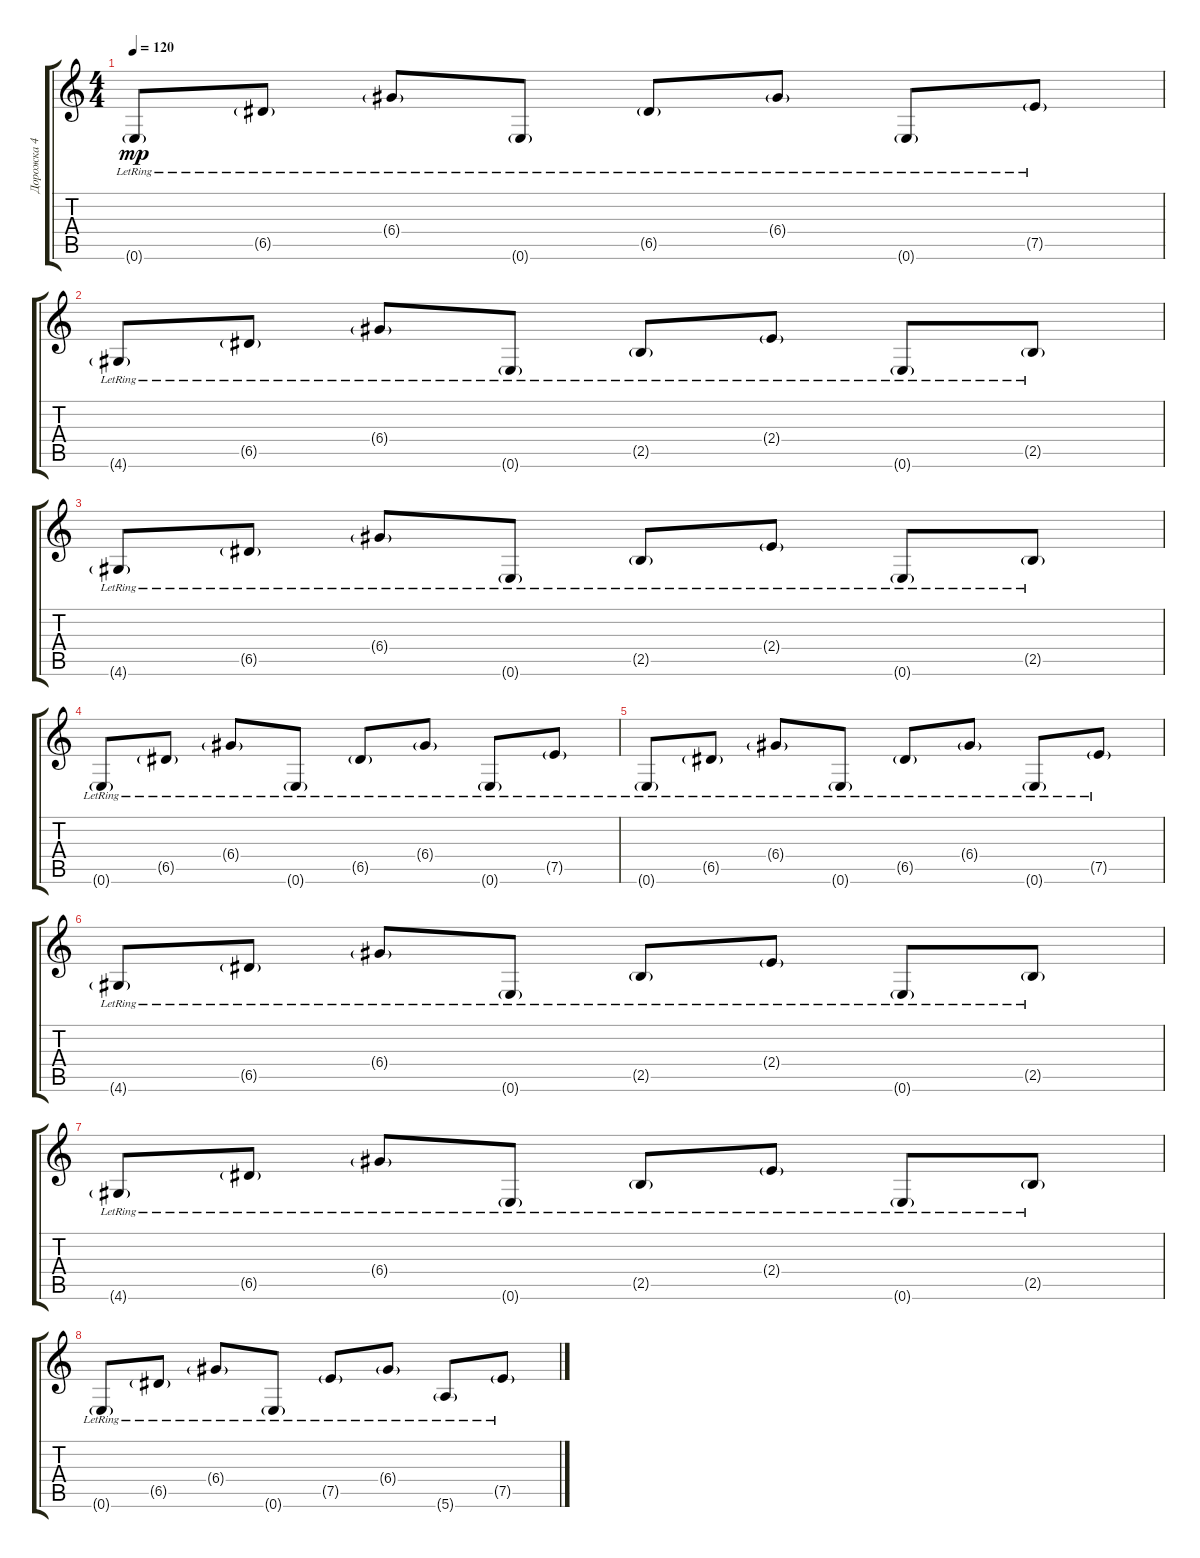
\track ("Дорожка 4" "Дорожка 4") {instrument electricguitarclean}
\staff {score tabs}
\tuning (E4 B3 G3 D3 A2 E2) {hide}
\ts (4 4)
\tempo 120
\clef g2
\ks c
0.6{g lr}.8{dy mp} 6.5{g lr}.8 6.4{g lr}.8 0.6{g lr}.8 6.5{g lr}.8 6.4{g lr}.8 0.6{g lr}.8 7.5{g lr}.8 |
4.6{g lr}.8 6.5{g lr}.8 6.4{g lr}.8 0.6{g lr}.8 2.5{g lr}.8 2.4{g lr}.8 0.6{g lr}.8 2.5{g lr}.8 |
4.6{g lr}.8 6.5{g lr}.8 6.4{g lr}.8 0.6{g lr}.8 2.5{g lr}.8 2.4{g lr}.8 0.6{g lr}.8 2.5{g lr}.8 |
0.6{g lr}.8 6.5{g lr}.8 6.4{g lr}.8 0.6{g lr}.8 6.5{g lr}.8 6.4{g lr}.8 0.6{g lr}.8 7.5{g lr}.8 |
0.6{g lr}.8 6.5{g lr}.8 6.4{g lr}.8 0.6{g lr}.8 6.5{g lr}.8 6.4{g lr}.8 0.6{g lr}.8 7.5{g lr}.8 |
4.6{g lr}.8 6.5{g lr}.8 6.4{g lr}.8 0.6{g lr}.8 2.5{g lr}.8 2.4{g lr}.8 0.6{g lr}.8 2.5{g lr}.8 |
4.6{g lr}.8 6.5{g lr}.8 6.4{g lr}.8 0.6{g lr}.8 2.5{g lr}.8 2.4{g lr}.8 0.6{g lr}.8 2.5{g lr}.8 |
0.6{g lr}.8 6.5{g lr}.8 6.4{g lr}.8 0.6{g lr}.8 7.5{g lr}.8 6.4{g lr}.8 5.6{g lr}.8 7.5{g lr}.8
